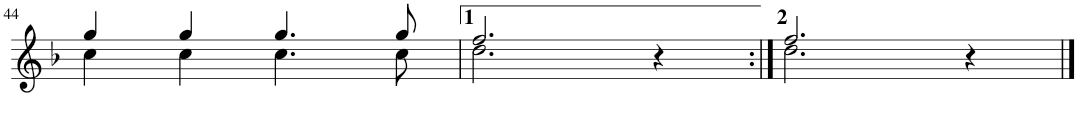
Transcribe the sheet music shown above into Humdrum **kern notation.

**kern
*part1
*staff1
*I"Tenor Saxophone
*I'Ten. Sax.
!!LO:PB:g=z
*clefG2
*Trd8c14
*k[b-]
*M2/2
*met(c|)
=44
*^
4gg/	4cc\
4gg/	4cc\
4.gg/	4.cc\
8gg/	8cc\
=45	=45
2.ff/	2.dd\
4r	4ryy
=46:|!	=46:|!
2.ff/	2.dd\
4r	4ryy
*v	*v
==
*-
